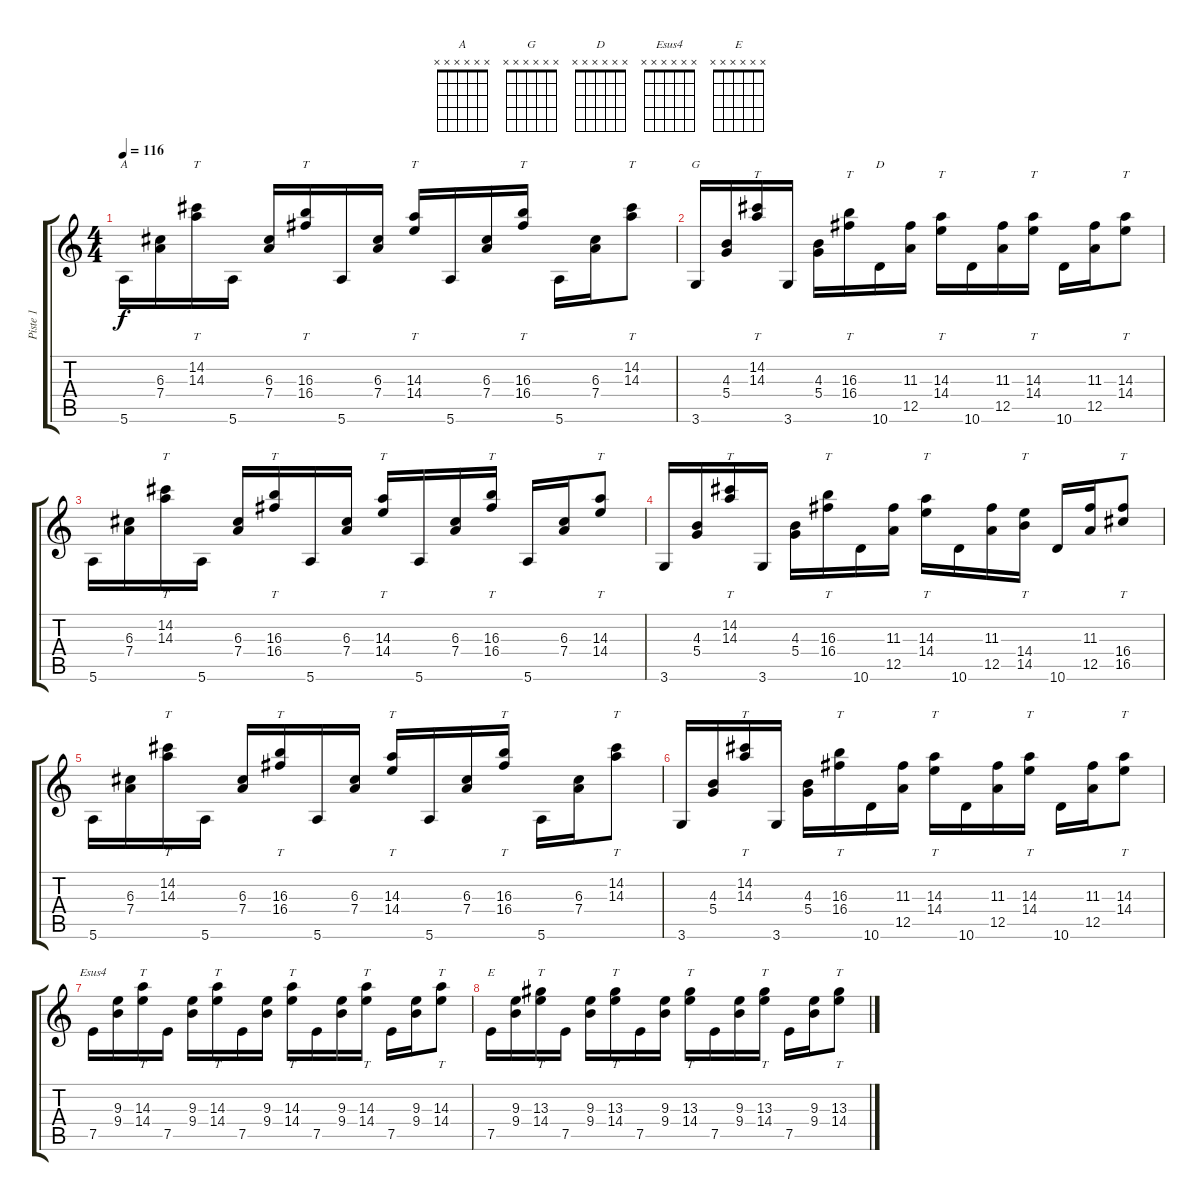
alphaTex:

\track ("Piste 1" "Piste 1") {instrument electricguitarjazz}
\staff {score tabs}
\tuning (E4 B3 G3 D3 A2 E2) {hide}
\chord ("A" x x x x x x)
\chord ("G" x x x x x x)
\chord ("D" x x x x x x)
\chord ("Esus4" x x x x x x)
\chord ("E" x x x x x x)
\ts (4 4)
\tempo 116
\clef g2
\ks c
5.6.16{ch "A" dy f} (6.3 7.4).16 (14.2 14.3).16{tt} 5.6.16 (6.3 7.4).16 (16.3 16.4).16{tt} 5.6.16 (6.3 7.4).16 (14.3 14.4).16{tt} 5.6.16 (6.3 7.4).16 (16.3 16.4).16{tt} 5.6.16 (6.3 7.4).16 (14.2 14.3).8{tt} |
3.6.16{ch "G"} (4.3 5.4).16 (14.2 14.3).16{tt} 3.6.16 (4.3 5.4).16 (16.3 16.4).16{tt} 10.6.16{ch "D"} (11.3 12.5).16 (14.3 14.4).16{tt} 10.6.16 (11.3 12.5).16 (14.3 14.4).16{tt} 10.6.16 (11.3 12.5).16 (14.3 14.4).8{tt} |
5.6.16 (6.3 7.4).16 (14.2 14.3).16{tt} 5.6.16 (6.3 7.4).16 (16.3 16.4).16{tt} 5.6.16 (6.3 7.4).16 (14.3 14.4).16{tt} 5.6.16 (6.3 7.4).16 (16.3 16.4).16{tt} 5.6.16 (6.3 7.4).16 (14.3 14.4).8{tt} |
3.6.16 (4.3 5.4).16 (14.2 14.3).16{tt} 3.6.16 (4.3 5.4).16 (16.3 16.4).16{tt} 10.6.16 (11.3 12.5).16 (14.3 14.4).16{tt} 10.6.16 (11.3 12.5).16 (14.4 14.5).16{tt} 10.6.16 (11.3 12.5).16 (16.4 16.5).8{tt} |
5.6.16 (6.3 7.4).16 (14.2 14.3).16{tt} 5.6.16 (6.3 7.4).16 (16.3 16.4).16{tt} 5.6.16 (6.3 7.4).16 (14.3 14.4).16{tt} 5.6.16 (6.3 7.4).16 (16.3 16.4).16{tt} 5.6.16 (6.3 7.4).16 (14.2 14.3).8{tt} |
3.6.16 (4.3 5.4).16 (14.2 14.3).16{tt} 3.6.16 (4.3 5.4).16 (16.3 16.4).16{tt} 10.6.16 (11.3 12.5).16 (14.3 14.4).16{tt} 10.6.16 (11.3 12.5).16 (14.3 14.4).16{tt} 10.6.16 (11.3 12.5).16 (14.3 14.4).8{tt} |
7.5.16{ch "Esus4"} (9.3 9.4).16 (14.3 14.4).16{tt} 7.5.16 (9.3 9.4).16 (14.3 14.4).16{tt} 7.5.16 (9.3 9.4).16 (14.3 14.4).16{tt} 7.5.16 (9.3 9.4).16 (14.3 14.4).16{tt} 7.5.16 (9.3 9.4).16 (14.3 14.4).8{tt} |
7.5.16{ch "E"} (9.3 9.4).16 (13.3 14.4).16{tt} 7.5.16 (9.3 9.4).16 (13.3 14.4).16{tt} 7.5.16 (9.3 9.4).16 (13.3 14.4).16{tt} 7.5.16 (9.3 9.4).16 (13.3 14.4).16{tt} 7.5.16 (9.3 9.4).16 (13.3 14.4).8{tt}
